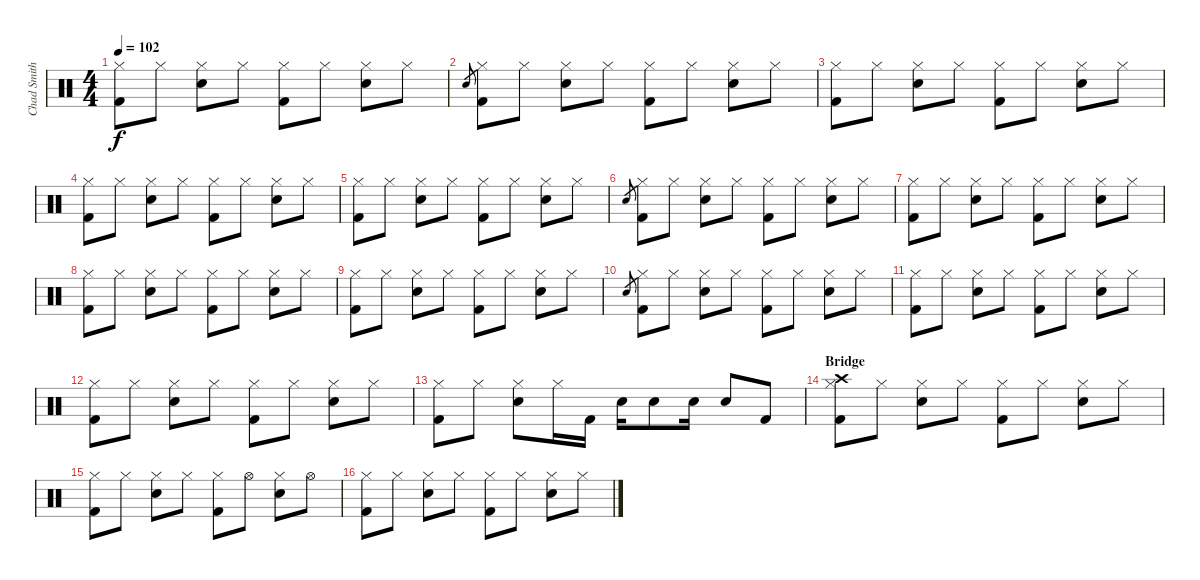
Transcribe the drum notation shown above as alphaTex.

\track ("Chad Smith" "Chad Smith") {instrument percussion}
\staff {score}
\articulation defaults
\ts (4 4)
\tempo 102
\clef neutral
\ks c
("Hi-Hat (closed)" "Kick (hit) 2").8{dy f} "Hi-Hat (closed)".8 ("Hi-Hat (closed)" "Electric Snare (hit)").8 "Hi-Hat (closed)".8 ("Hi-Hat (closed)" "Kick (hit) 2").8 "Hi-Hat (closed)".8 ("Hi-Hat (closed)" "Electric Snare (hit)").8 "Hi-Hat (closed)".8 |
"Electric Snare (hit)".8{gr} ("Hi-Hat (closed)" "Kick (hit) 2").8 "Hi-Hat (closed)".8 ("Hi-Hat (closed)" "Electric Snare (hit)").8 "Hi-Hat (closed)".8 ("Hi-Hat (closed)" "Kick (hit) 2").8 "Hi-Hat (closed)".8 ("Hi-Hat (closed)" "Electric Snare (hit)").8 "Hi-Hat (closed)".8 |
("Hi-Hat (closed)" "Kick (hit) 2").8 "Hi-Hat (closed)".8 ("Hi-Hat (closed)" "Electric Snare (hit)").8 "Hi-Hat (closed)".8 ("Hi-Hat (closed)" "Kick (hit) 2").8 "Hi-Hat (closed)".8 ("Hi-Hat (closed)" "Electric Snare (hit)").8 "Hi-Hat (closed)".8 |
("Hi-Hat (closed)" "Kick (hit) 2").8 "Hi-Hat (closed)".8 ("Hi-Hat (closed)" "Electric Snare (hit)").8 "Hi-Hat (closed)".8 ("Hi-Hat (closed)" "Kick (hit) 2").8 "Hi-Hat (closed)".8 ("Hi-Hat (closed)" "Electric Snare (hit)").8 "Hi-Hat (closed)".8 |
("Hi-Hat (closed)" "Kick (hit) 2").8 "Hi-Hat (closed)".8 ("Hi-Hat (closed)" "Electric Snare (hit)").8 "Hi-Hat (closed)".8 ("Hi-Hat (closed)" "Kick (hit) 2").8 "Hi-Hat (closed)".8 ("Hi-Hat (closed)" "Electric Snare (hit)").8 "Hi-Hat (closed)".8 |
"Electric Snare (hit)".8{gr} ("Hi-Hat (closed)" "Kick (hit) 2").8 "Hi-Hat (closed)".8 ("Hi-Hat (closed)" "Electric Snare (hit)").8 "Hi-Hat (closed)".8 ("Hi-Hat (closed)" "Kick (hit) 2").8 "Hi-Hat (closed)".8 ("Hi-Hat (closed)" "Electric Snare (hit)").8 "Hi-Hat (closed)".8 |
("Hi-Hat (closed)" "Kick (hit) 2").8 "Hi-Hat (closed)".8 ("Hi-Hat (closed)" "Electric Snare (hit)").8 "Hi-Hat (closed)".8 ("Hi-Hat (closed)" "Kick (hit) 2").8 "Hi-Hat (closed)".8 ("Hi-Hat (closed)" "Electric Snare (hit)").8 "Hi-Hat (closed)".8 |
("Hi-Hat (closed)" "Kick (hit) 2").8 "Hi-Hat (closed)".8 ("Hi-Hat (closed)" "Electric Snare (hit)").8 "Hi-Hat (closed)".8 ("Hi-Hat (closed)" "Kick (hit) 2").8 "Hi-Hat (closed)".8 ("Hi-Hat (closed)" "Electric Snare (hit)").8 "Hi-Hat (closed)".8 |
("Hi-Hat (closed)" "Kick (hit) 2").8 "Hi-Hat (closed)".8 ("Hi-Hat (closed)" "Electric Snare (hit)").8 "Hi-Hat (closed)".8 ("Hi-Hat (closed)" "Kick (hit) 2").8 "Hi-Hat (closed)".8 ("Hi-Hat (closed)" "Electric Snare (hit)").8 "Hi-Hat (closed)".8 |
"Electric Snare (hit)".8{gr} ("Hi-Hat (closed)" "Kick (hit) 2").8 "Hi-Hat (closed)".8 ("Hi-Hat (closed)" "Electric Snare (hit)").8 "Hi-Hat (closed)".8 ("Hi-Hat (closed)" "Kick (hit) 2").8 "Hi-Hat (closed)".8 ("Hi-Hat (closed)" "Electric Snare (hit)").8 "Hi-Hat (closed)".8 |
("Hi-Hat (closed)" "Kick (hit) 2").8 "Hi-Hat (closed)".8 ("Hi-Hat (closed)" "Electric Snare (hit)").8 "Hi-Hat (closed)".8 ("Hi-Hat (closed)" "Kick (hit) 2").8 "Hi-Hat (closed)".8 ("Hi-Hat (closed)" "Electric Snare (hit)").8 "Hi-Hat (closed)".8 |
("Hi-Hat (closed)" "Kick (hit) 2").8 "Hi-Hat (closed)".8 ("Hi-Hat (closed)" "Electric Snare (hit)").8 "Hi-Hat (closed)".8 ("Hi-Hat (closed)" "Kick (hit) 2").8 "Hi-Hat (closed)".8 ("Hi-Hat (closed)" "Electric Snare (hit)").8 "Hi-Hat (closed)".8 |
("Hi-Hat (closed)" "Kick (hit) 2").8 "Hi-Hat (closed)".8 ("Hi-Hat (closed)" "Electric Snare (hit)").8 "Hi-Hat (closed)".16 "Kick (hit) 2".16 "Electric Snare (hit)".16 "Electric Snare (hit)".8 "Electric Snare (hit)".16 "Electric Snare (hit)".8 "Kick (hit) 2".8 |
\section ("" "Bridge")
("Hi-Hat (closed)" "Kick (hit) 2" "Crash high (hit)").8 "Hi-Hat (closed)".8 ("Hi-Hat (closed)" "Electric Snare (hit)").8 "Hi-Hat (closed)".8 ("Hi-Hat (closed)" "Kick (hit) 2").8 "Hi-Hat (closed)".8 ("Hi-Hat (closed)" "Electric Snare (hit)").8 "Hi-Hat (closed)".8 |
("Hi-Hat (closed)" "Kick (hit) 2").8 "Hi-Hat (closed)".8 ("Hi-Hat (closed)" "Electric Snare (hit)").8 "Hi-Hat (closed)".8 ("Hi-Hat (closed)" "Kick (hit) 2").8 "Hi-Hat (open)".8 ("Hi-Hat (closed)" "Electric Snare (hit)").8 "Hi-Hat (open)".8 |
("Hi-Hat (closed)" "Kick (hit) 2").8 "Hi-Hat (closed)".8 ("Hi-Hat (closed)" "Electric Snare (hit)").8 "Hi-Hat (closed)".8 ("Hi-Hat (closed)" "Kick (hit) 2").8 "Hi-Hat (closed)".8 ("Hi-Hat (closed)" "Electric Snare (hit)").8 "Hi-Hat (closed)".8
